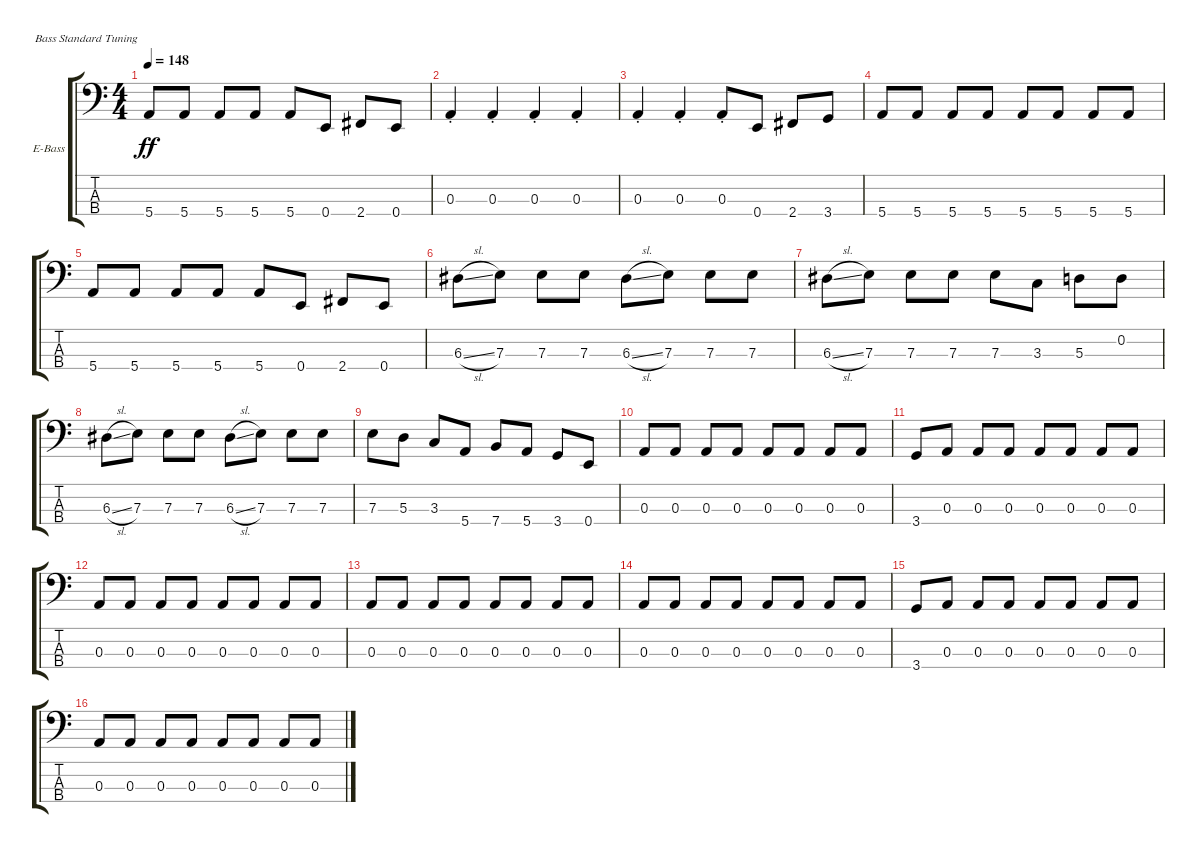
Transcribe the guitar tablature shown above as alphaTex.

\bracketExtendMode groupsimilarinstruments
\firstSystemTrackNameOrientation horizontal
\otherSystemsTrackNameOrientation horizontal
\track ("Pawel Maciwoda" "E-Bass") {instrument electricbassfinger}
\staff {score tabs}
\tuning (G2 D2 A1 E1)
\ts (4 4)
\tempo 148
\clef f4
\ks c
5.4.8{dy ff} 5.4.8 5.4.8 5.4.8 5.4.8 0.4.8 2.4.8 0.4.8 |
0.3{st}.4 0.3{st}.4 0.3{st}.4 0.3{st}.4 |
0.3{st}.4 0.3{st}.4 0.3{st}.8 0.4.8 2.4.8 3.4.8 |
5.4.8 5.4.8 5.4.8 5.4.8 5.4.8 5.4.8 5.4.8 5.4.8 |
5.4.8 5.4.8 5.4.8 5.4.8 5.4.8 0.4.8 2.4.8 0.4.8 |
6.3{sl}.8 7.3.8 7.3.8 7.3.8 6.3{sl}.8 7.3.8 7.3.8 7.3.8 |
6.3{sl}.8 7.3.8 7.3.8 7.3.8 7.3.8 3.3.8 5.3.8 0.2.8 |
6.3{sl}.8 7.3.8 7.3.8 7.3.8 6.3{sl}.8 7.3.8 7.3.8 7.3.8 |
7.3.8 5.3.8 3.3.8 5.4.8 7.4.8 5.4.8 3.4.8 0.4.8 |
0.3.8 0.3.8 0.3.8 0.3.8 0.3.8 0.3.8 0.3.8 0.3.8 |
3.4.8 0.3.8 0.3.8 0.3.8 0.3.8 0.3.8 0.3.8 0.3.8 |
0.3.8 0.3.8 0.3.8 0.3.8 0.3.8 0.3.8 0.3.8 0.3.8 |
0.3.8 0.3.8 0.3.8 0.3.8 0.3.8 0.3.8 0.3.8 0.3.8 |
0.3.8 0.3.8 0.3.8 0.3.8 0.3.8 0.3.8 0.3.8 0.3.8 |
3.4.8 0.3.8 0.3.8 0.3.8 0.3.8 0.3.8 0.3.8 0.3.8 |
0.3.8 0.3.8 0.3.8 0.3.8 0.3.8 0.3.8 0.3.8 0.3.8
